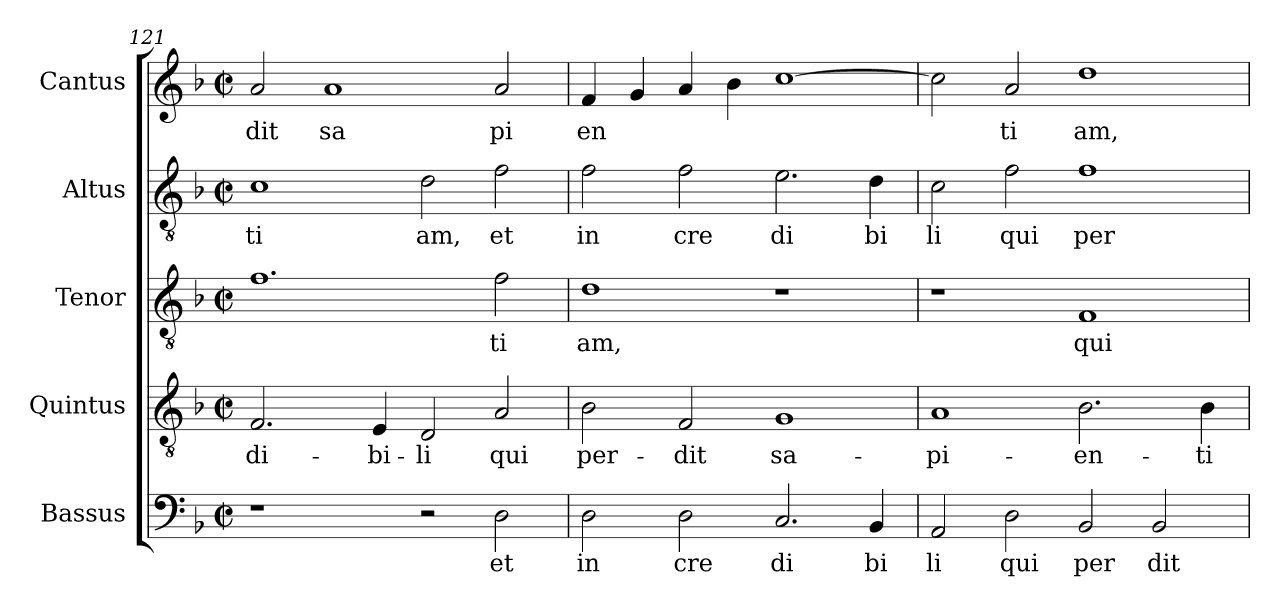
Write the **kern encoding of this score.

**kern	**text	**kern	**text	**kern	**text	**kern	**text	**kern	**text
*part5	*part5	*part4	*part4	*part3	*part3	*part2	*part2	*part1	*part1
*staff5	*staff5	*staff4	*staff4	*staff3	*staff3	*staff2	*staff2	*staff1	*staff1
*I"Bassus	*	*I"Quintus	*	*I"Tenor	*	*I"Altus	*	*I"Cantus	*
*clefF4	*	*clefGv2	*	*clefGv2	*	*clefGv2	*	*clefG2	*
*k[b-]	*	*k[b-]	*	*k[b-]	*	*k[b-]	*	*k[b-]	*
*F:	*	*F:	*	*F:	*	*F:	*	*F:	*
*M2/2	*	*M2/2	*	*M2/2	*	*M2/2	*	*M2/2	*
*met(c|)	*	*met(c|)	*	*met(c|)	*	*met(c|)	*	*met(c|)	*
=121	=121	=121	=121	=121	=121	=121	=121	=121	=121
!	!	!	!LO:LY:b:cj	!	!	!	!LO:LY:b:cj	!	!LO:LY:b:cj
1r	.	2.F/	-di-	1.f	.	1c	-ti	2a/	dit
!	!	!	!	!	!	!	!	!	!LO:LY:b:cj
.	.	.	.	.	.	.	.	1a	sa
!	!	!	!LO:LY:b:cj	!	!	!	!	!	!
.	.	4E/	-bi-	.	.	.	.	.	.
!	!	!	!LO:LY:b:cj	!	!	!	!LO:LY:b:cj	!	!
2r	.	2D/	-li	.	.	2d\	am,	.	.
!	!LO:LY:b:cj	!	!LO:LY:b:cj	!	!LO:LY:b:cj	!	!LO:LY:b:cj	!	!LO:LY:b:cj
2D\	et	2A/	qui	2f\	ti	2f\	et	2a/	pi
=122	=122	=122	=122	=122	=122	=122	=122	=122	=122
!	!LO:LY:b:cj	!	!LO:LY:b:cj	!	!LO:LY:b:cj	!	!LO:LY:b:cj	!	!LO:LY:b:cj
2D\	in	2B-\	per-	1d	am,	2f\	in	4f/	en
.	.	.	.	.	.	.	.	4g/	.
!	!LO:LY:b:cj	!	!LO:LY:b:cj	!	!	!	!LO:LY:b:cj	!	!
2D\	cre	2F/	-dit	.	.	2f\	cre	4a/	.
.	.	.	.	.	.	.	.	4b-\	.
!	!LO:LY:b:cj	!	!LO:LY:b:cj	!	!	!	!LO:LY:b:cj	!	!
2.C/	di	1G	sa-	1r	.	2.e\	di	[>1cc	.
!	!LO:LY:b:cj	!	!	!	!	!	!LO:LY:b:cj	!	!
4BB-/	bi	.	.	.	.	4d\	bi	.	.
=123	=123	=123	=123	=123	=123	=123	=123	=123	=123
!	!LO:LY:b:cj	!	!LO:LY:b:cj	!	!	!	!LO:LY:b:cj	!	!
2AA/	li	1A	-pi-	1r	.	2c\	li	2cc\]	.
!	!LO:LY:b:cj	!	!	!	!	!	!LO:LY:b:cj	!	!LO:LY:b:cj
2D\	qui	.	.	.	.	2f\	qui	2a/	ti
!	!LO:LY:b:cj	!	!LO:LY:b:cj	!	!LO:LY:b:cj	!	!LO:LY:b:cj	!	!LO:LY:b:cj
2BB-/	per	2.B-\	-en-	1F	qui	1f	per	1dd	am,
!	!LO:LY:b:cj	!	!	!	!	!	!	!	!
2BB-/	dit	.	.	.	.	.	.	.	.
!	!	!	!LO:LY:b:cj	!	!	!	!	!	!
.	.	4B-\	-ti-	.	.	.	.	.	.
=	=	=	=	=	=	=	=	=	=
*-	*-	*-	*-	*-	*-	*-	*-	*-	*-
